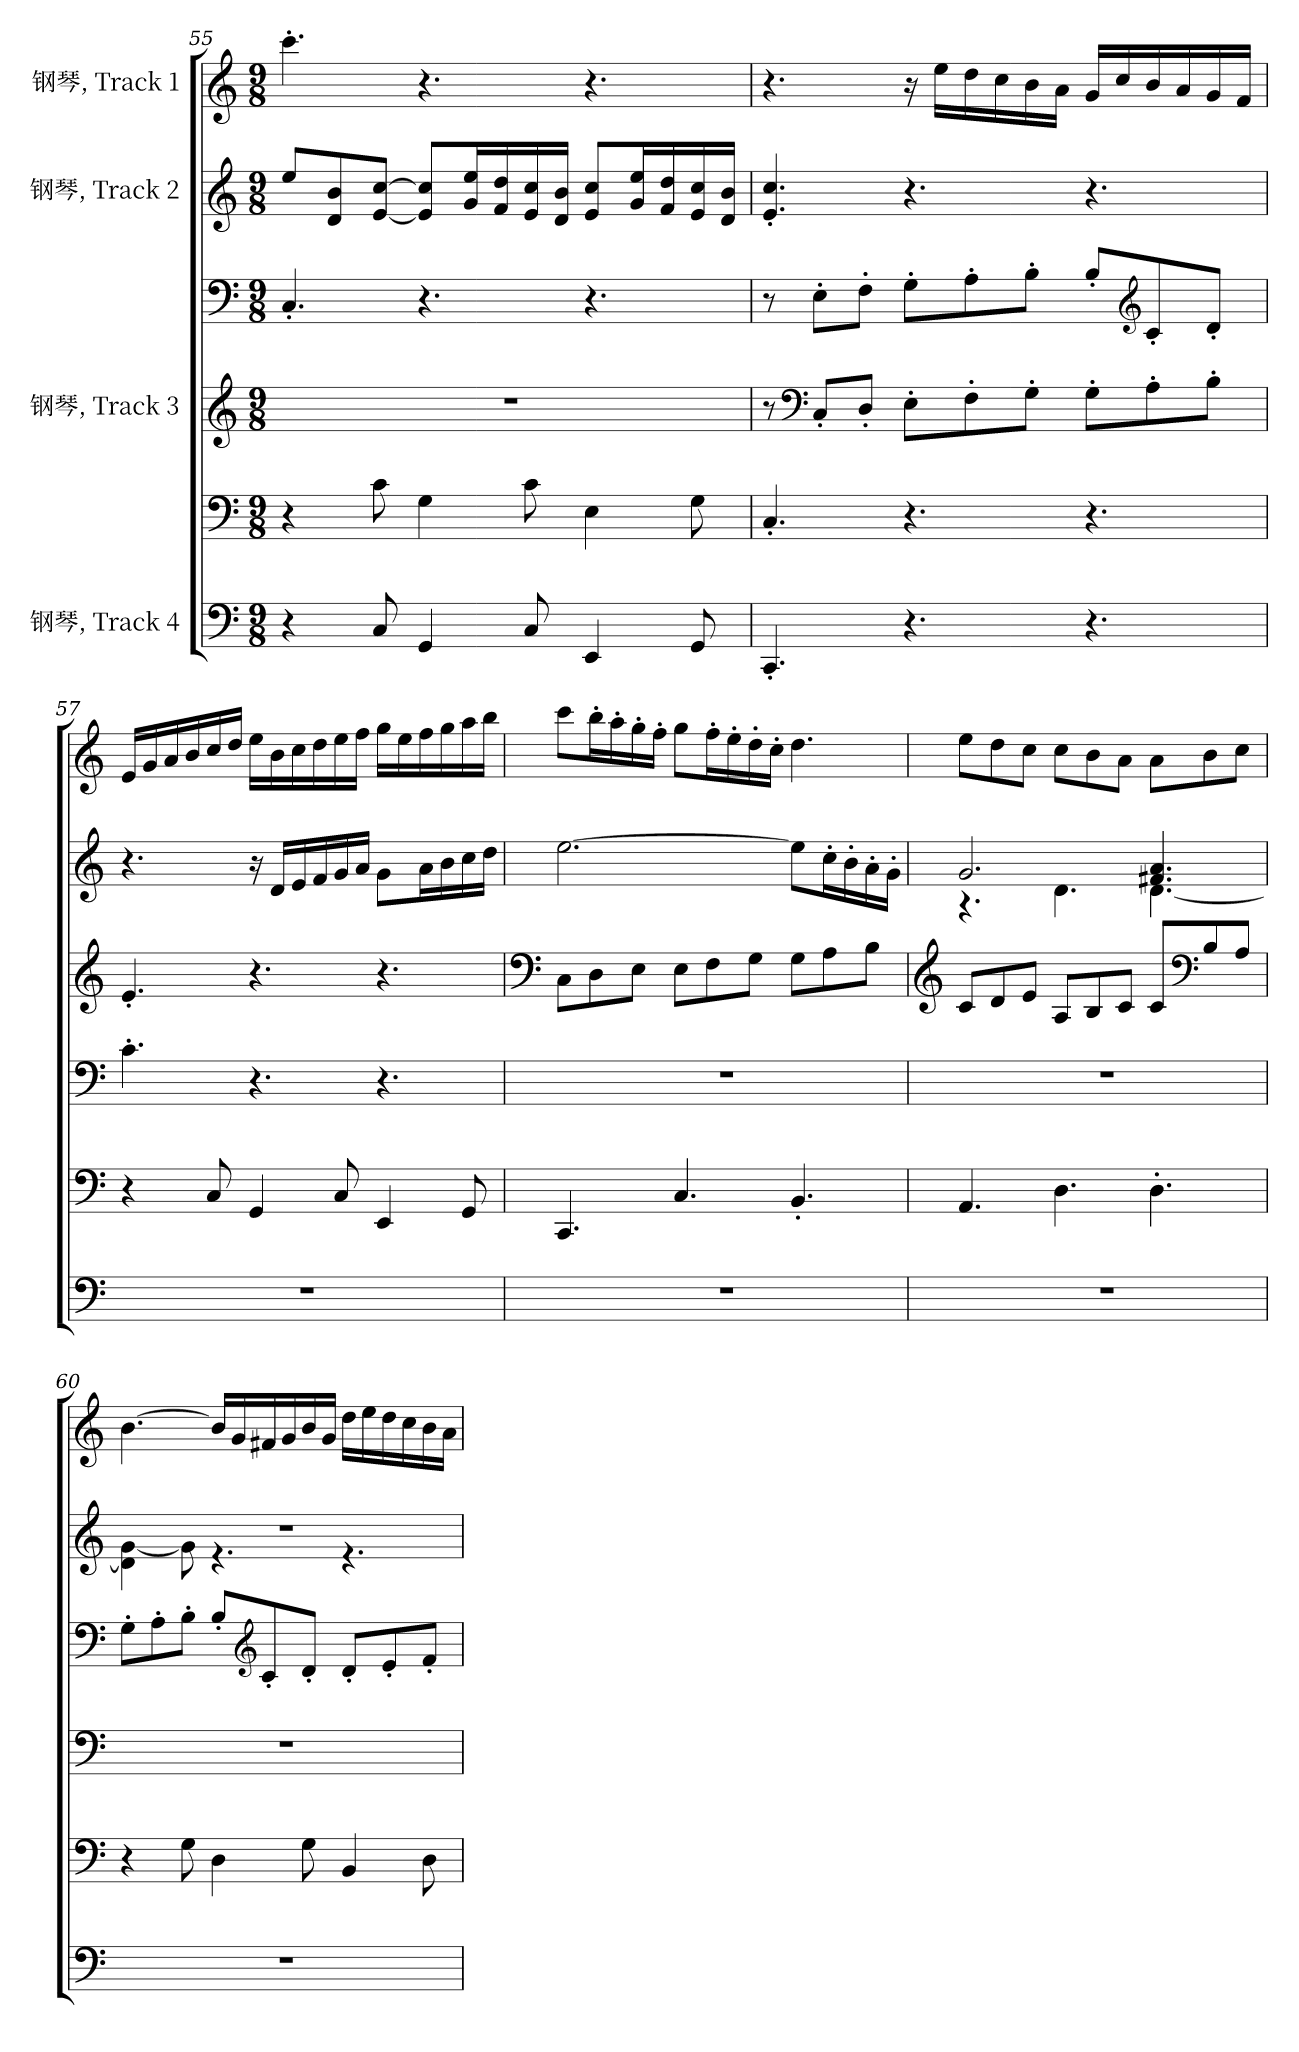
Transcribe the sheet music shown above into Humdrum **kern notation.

**kern	**kern	**kern	**kern	**kern	**kern
*part4	*part4	*part3	*part3	*part2	*part1
*staff6	*staff5	*staff4	*staff3	*staff2	*staff1
*I"钢琴, Track 4	*	*I"钢琴, Track 3	*	*I"钢琴, Track 2	*I"钢琴, Track 1
*clefF4	*clefF4	*clefG2	*clefF4	*clefG2	*clefG2
*k[]	*k[]	*k[]	*k[]	*k[]	*k[]
*M9/8	*M9/8	*M9/8	*M9/8	*M9/8	*M9/8
=55	=55	=55	=55	=55	=55
4r	4r	8%9r	4.C'/	8ee/L	4.ccc'\
.	.	.	.	8d/ 8b/	.
8C/	8c\	.	.	[8e/ [8cc/J	.
4GG/	4G\	.	4.r	8e/] 8cc/]L	4.r
.	.	.	.	16g/ 16ee/L	.
.	.	.	.	16f/ 16dd/	.
8C/	8c\	.	.	16e/ 16cc/	.
.	.	.	.	16d/ 16b/JJ	.
4EE/	4E\	.	4.r	8e/ 8cc/L	4.r
.	.	.	.	16g/ 16ee/L	.
.	.	.	.	16f/ 16dd/	.
8GG/	8G\	.	.	16e/ 16cc/	.
.	.	.	.	16d/ 16b/JJ	.
!!LO:LB:g=z
=56	=56	=56	=56	=56	=56
4.CC'/	4.C'/	8r	8r	4.e/' 4.cc/'	4.r
*	*	*clefF4	*	*	*
.	.	8C'/L	8E'\L	.	.
.	.	8D'/J	8F'\J	.	.
4.r	4.r	8E'\L	8G'\L	4.r	16r
.	.	.	.	.	16ee\LL
.	.	8F'\	8A'\	.	16dd\
.	.	.	.	.	16cc\
.	.	8G'\J	8B'\J	.	16b\
.	.	.	.	.	16a\JJ
4.r	4.r	8G'\L	8B'/L	4.r	16g/LL
.	.	.	.	.	16cc/
*	*	*	*clefG2	*	*
.	.	8A'\	8c'/	.	16b/
.	.	.	.	.	16a/
.	.	8B'\J	8d'/J	.	16g/
.	.	.	.	.	16f/JJ
=57	=57	=57	=57	=57	=57
8%9r	4r	4.c'\	4.e'/	4.r	16e/LL
.	.	.	.	.	16g/
.	.	.	.	.	16a/
.	.	.	.	.	16b/
.	8C/	.	.	.	16cc/
.	.	.	.	.	16dd/JJ
.	4GG/	4.r	4.r	16r	16ee\LL
.	.	.	.	16d/LL	16b\
.	.	.	.	16e/	16cc\
.	.	.	.	16f/	16dd\
.	8C/	.	.	16g/	16ee\
.	.	.	.	16a/JJ	16ff\JJ
.	4EE/	4.r	4.r	8g\L	16gg\LL
.	.	.	.	.	16ee\
.	.	.	.	16a\L	16ff\
.	.	.	.	16b\	16gg\
.	8GG/	.	.	16cc\	16aa\
.	.	.	.	16dd\JJ	16bb\JJ
!!LO:PB:g=z
=58	=58	=58	=58	=58	=58
*	*	*	*clefF4	*	*
8%9r	4.CC/	8%9r	8C\L	[2.ee\	8ccc\L
.	.	.	8D\	.	16bb'\L
.	.	.	.	.	16aa'\
.	.	.	8E\J	.	16gg'\
.	.	.	.	.	16ff'\JJ
.	4.C/	.	8E\L	.	8gg\L
.	.	.	8F\	.	16ff'\L
.	.	.	.	.	16ee'\
.	.	.	8G\J	.	16dd'\
.	.	.	.	.	16cc'\JJ
.	4.BB'/	.	8G\L	8ee\L]	4.dd\
.	.	.	8A\	16cc'\L	.
.	.	.	.	16b'\	.
.	.	.	8B\J	16a'\	.
.	.	.	.	16g'\JJ	.
=59	=59	=59	=59	=59	=59
*	*	*	*clefG2	*	*
*	*	*	*	*^	*
8%9r	4.AA/	8%9r	8c/L	2.g/	4.r	8ee\L
.	.	.	8d/	.	.	8dd\
.	.	.	8e/J	.	.	8cc\J
.	4.D\	.	8A/L	.	4.d\	8cc\L
.	.	.	8B/	.	.	8b\
.	.	.	8c/J	.	.	8a\J
.	4.D'\	.	8c/L	4.f#X/ 4.a/	[4.d\	8a\L
*	*	*	*clefF4	*	*	*
.	.	.	8B/	.	.	8b\
.	.	.	8A/J	.	.	8cc\J
!!LO:LB:g=z
=60	=60	=60	=60	=60	=60	=60
8%9r	4r	8%9r	8G'\L	8%9r	4d\] [4g\	[4.b\
.	.	.	8A'\	.	.	.
.	8G\	.	8B'\J	.	8g\]	.
.	4D\	.	8B'/L	.	4.r	16b/LL]
.	.	.	.	.	.	16g/
*	*	*	*clefG2	*	*	*
.	.	.	8c'/	.	.	16f#X/
.	.	.	.	.	.	16g/
.	8G\	.	8d'/J	.	.	16b/
.	.	.	.	.	.	16g/JJ
.	4BB/	.	8d'/L	.	4.r	16dd\LL
.	.	.	.	.	.	16ee\
.	.	.	8e'/	.	.	16dd\
.	.	.	.	.	.	16cc\
.	8D\	.	8f'/J	.	.	16b\
.	.	.	.	.	.	16a\JJ
*	*	*	*	*v	*v	*
=	=	=	=	=	=
*-	*-	*-	*-	*-	*-
